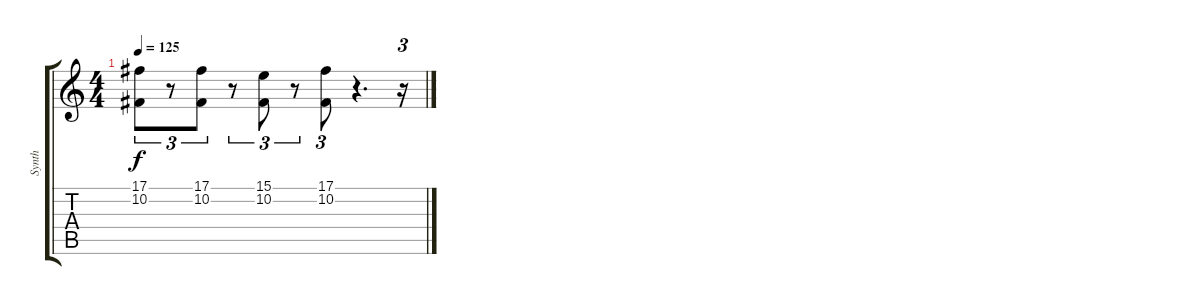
\track ("Synth" "Synth") {instrument choiraahs}
\staff {score tabs}
\tuning (Db4 Ab3 E3 B2 Gb2 B1) {hide}
\ts (4 4)
\tempo 125
\clef g2
\ks c
(17.1 10.2).8{tu (3 2) dy f} r.8{tu (3 2)} (17.1 10.2).8{tu (3 2)} r.8{tu (3 2)} (15.1 10.2).8{tu (3 2)} r.8{tu (3 2)} (17.1 10.2).8{tu (3 2)} r.4{d} r.16{tu (3 2)}
